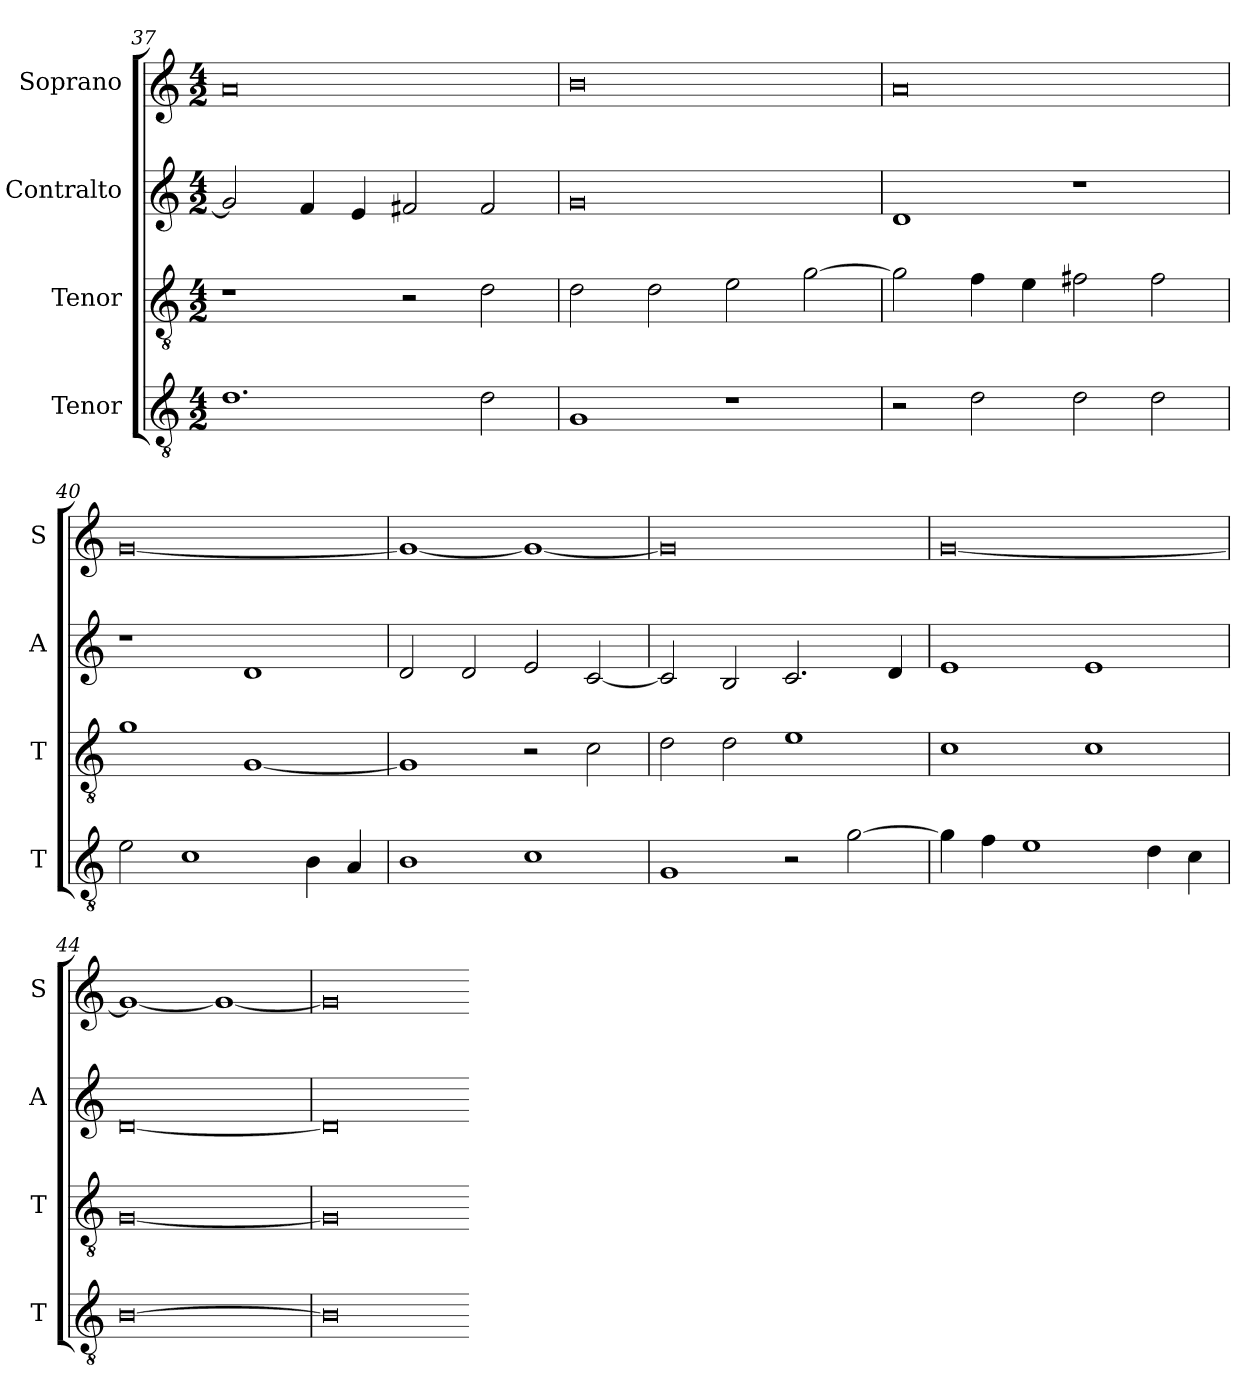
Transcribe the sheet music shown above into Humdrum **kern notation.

**kern	**kern	**kern	**kern
*part4	*part3	*part2	*part1
*staff4	*staff3	*staff2	*staff1
*I"Tenor	*I"Tenor	*I"Contralto	*I"Soprano
*I'T	*I'T	*I'A	*I'S
*clefGv2	*clefGv2	*clefG2	*clefG2
*k[]	*k[]	*k[]	*k[]
*G:mix	*G:mix	*G:mix	*G:mix
*M4/2	*M4/2	*M4/2	*M4/2
=37	=37	=37	=37
1.d	1r	2g]	0a
.	.	4f	.
.	.	4e	.
.	2r	2f#X	.
2d	2d	2f#	.
=38	=38	=38	=38
1G	2d	0g	0b
.	2d	.	.
1r	2e	.	.
.	[2g	.	.
=39	=39	=39	=39
2r	2g]	1d	0a
2d	4f	.	.
.	4e	.	.
2d	2f#X	1r	.
2d	2f#	.	.
=40	=40	=40	=40
2e	1g	1r	[0g
1c	.	.	.
.	[1G	1d	.
4B	.	.	.
4A	.	.	.
=41	=41	=41	=41
1B	1G]	2d	1g_
.	.	2d	.
1c	2r	2e	1g_
.	2c	[2c	.
=42	=42	=42	=42
1G	2d	2c]	0g]
.	2d	2B	.
2r	1e	2.c	.
[2g	.	.	.
.	.	4d	.
=43	=43	=43	=43
4g]	1c	1e	[0g
4f	.	.	.
1e	.	.	.
.	1c	1e	.
4d	.	.	.
4c	.	.	.
=44	=44	=44	=44
[0B	[0G	[0d	1g_
.	.	.	1g_
=45	=45	=45	=45
0B]	0G]	0d]	0g]
=-	=-	=-	=-
*-	*-	*-	*-
